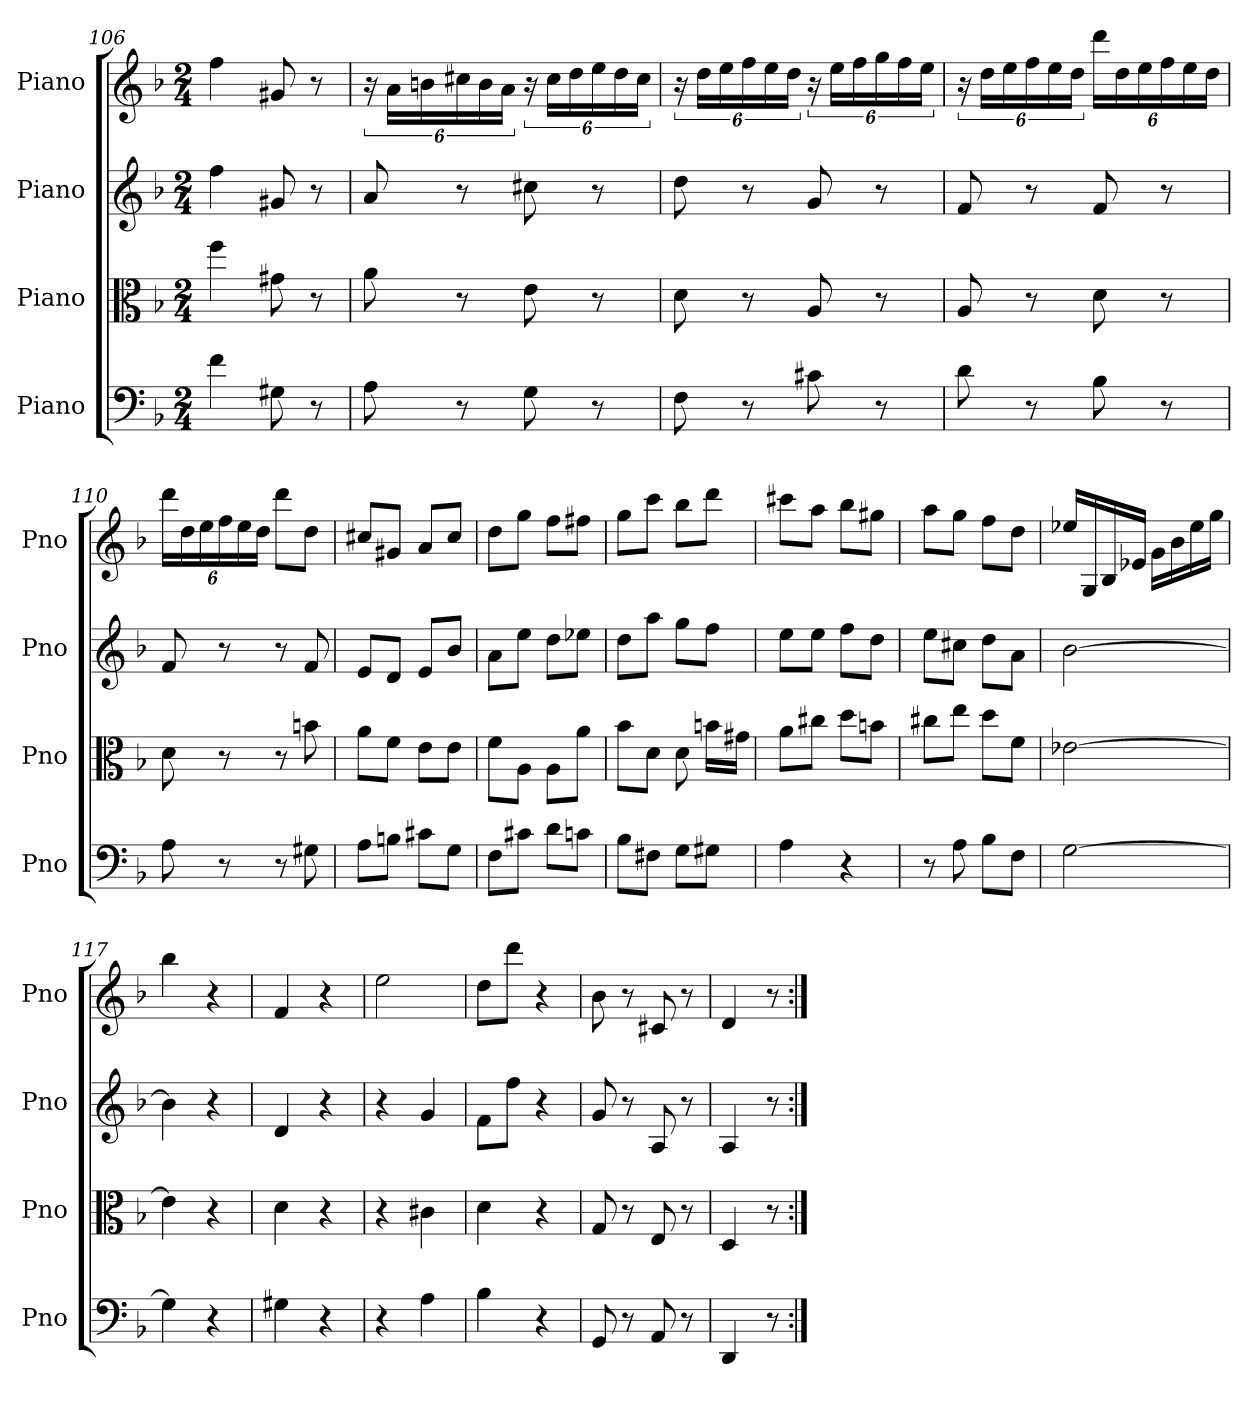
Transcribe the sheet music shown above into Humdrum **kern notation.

**kern	**kern	**kern	**kern
*part4	*part3	*part2	*part1
*staff4	*staff3	*staff2	*staff1
*I"Piano	*I"Piano	*I"Piano	*I"Piano
*I'Pno	*I'Pno	*I'Pno	*I'Pno
*clefF4	*clefC3	*clefG2	*clefG2
*k[b-]	*k[b-]	*k[b-]	*k[b-]
*M2/4	*M2/4	*M2/4	*M2/4
=106	=106	=106	=106
4f\	4ff\	4ff\	4ff\
8G#X\	8g#X\	8g#X/	8g#X/
8r	8r	8r	8r
=107	=107	=107	=107
8A\	8a\	8a/	24r
.	.	.	24a\LL
.	.	.	24bn\
*	*	*	*Xbrackettup
8r	8r	8r	24cc#X\
.	.	.	24b\
.	.	.	24a\JJ
*	*	*	*brackettup
8G\	8e\	8cc#X\	24r
.	.	.	24cc#\LL
.	.	.	24dd\
*	*	*	*Xbrackettup
8r	8r	8r	24ee\
.	.	.	24dd\
.	.	.	24cc#\JJ
=108	=108	=108	=108
*	*	*	*brackettup
8F\	8d\	8dd\	24r
.	.	.	24dd\LL
.	.	.	24ee\
*	*	*	*Xbrackettup
8r	8r	8r	24ff\
.	.	.	24ee\
.	.	.	24dd\JJ
*	*	*	*brackettup
8c#X\	8A/	8g/	24r
.	.	.	24ee\LL
.	.	.	24ff\
*	*	*	*Xbrackettup
8r	8r	8r	24gg\
.	.	.	24ff\
.	.	.	24ee\JJ
!!LO:LB:g=z
=109	=109	=109	=109
*	*	*	*brackettup
8d\	8A/	8f/	24r
.	.	.	24dd\LL
.	.	.	24ee\
*	*	*	*Xbrackettup
8r	8r	8r	24ff\
.	.	.	24ee\
.	.	.	24dd\JJ
8B-\	8d\	8f/	24ddd\LL
.	.	.	24dd\
.	.	.	24ee\
8r	8r	8r	24ff\
.	.	.	24ee\
.	.	.	24dd\JJ
=110	=110	=110	=110
8A\	8d\	8f/	24ddd\LL
.	.	.	24dd\
.	.	.	24ee\
8r	8r	8r	24ff\
.	.	.	24ee\
.	.	.	24dd\JJ
8r	8r	8r	8ddd\L
8G#X\	8bn\	8f/	8dd\J
=111	=111	=111	=111
8A\L	8a\L	8e/L	8cc#X/L
8Bn\J	8f\J	8d/J	8g#X/J
8c#X\L	8e\L	8e/L	8a/L
8G\J	8e\J	8b-/J	8cc#/J
=112	=112	=112	=112
8F\L	8f\L	8a\L	8dd\L
8c#X\J	8A\J	8ee\J	8gg\J
8d\L	8A\L	8dd\L	8ff\L
8cn\J	8a\J	8ee-X\J	8ff#X\J
=113	=113	=113	=113
8B-\L	8b-\L	8dd\L	8gg\L
8F#X\J	8d\J	8aa\J	8ccc\J
8G\L	8d\	8gg\L	8bb-\L
8G#X\J	16bn\LL	8ff\J	8ddd\J
.	16g#X\JJ	.	.
!!LO:PB:g=z
=114	=114	=114	=114
4A\	8a\L	8ee\L	8ccc#X\L
.	8cc#X\J	8ee\J	8aa\J
4r	8dd\L	8ff\L	8bb-\L
.	8bn\J	8dd\J	8gg#X\J
=115	=115	=115	=115
8r	8cc#X\L	8ee\L	8aa\L
8A\	8ee\J	8cc#X\J	8gg\J
8B-\L	8dd\L	8dd\L	8ff\L
8F\J	8f\J	8a\J	8dd\J
=116	=116	=116	=116
[2G\	[2e-X\	[2b-\	16ee-X/LL
.	.	.	16G/
.	.	.	16B-/
.	.	.	16e-X/JJ
.	.	.	16g\LL
.	.	.	16b-\
.	.	.	16ee-\
.	.	.	16gg\JJ
=117	=117	=117	=117
4G\]	4e-\]	4b-\]	4bb-\
4r	4r	4r	4r
=118	=118	=118	=118
4G#X\	4d\	4d/	4f/
4r	4r	4r	4r
=119	=119	=119	=119
4r	4r	4r	2ee\
4A\	4c#X\	4g/	.
=120	=120	=120	=120
4B-\	4d\	8f\L	8dd\L
.	.	8ff\J	8ddd\J
4r	4r	4r	4r
=121	=121	=121	=121
8GG/	8G/	8g/	8b-\
8r	8r	8r	8r
8AA/	8E/	8A/	8c#X/
8r	8r	8r	8r
!!LO:LB:g=z
=122	=122	=122	=122
4DD/	4D/	4A/	4d/
8r	8r	8r	8r
=:|!	=:|!	=:|!	=:|!
*-	*-	*-	*-
